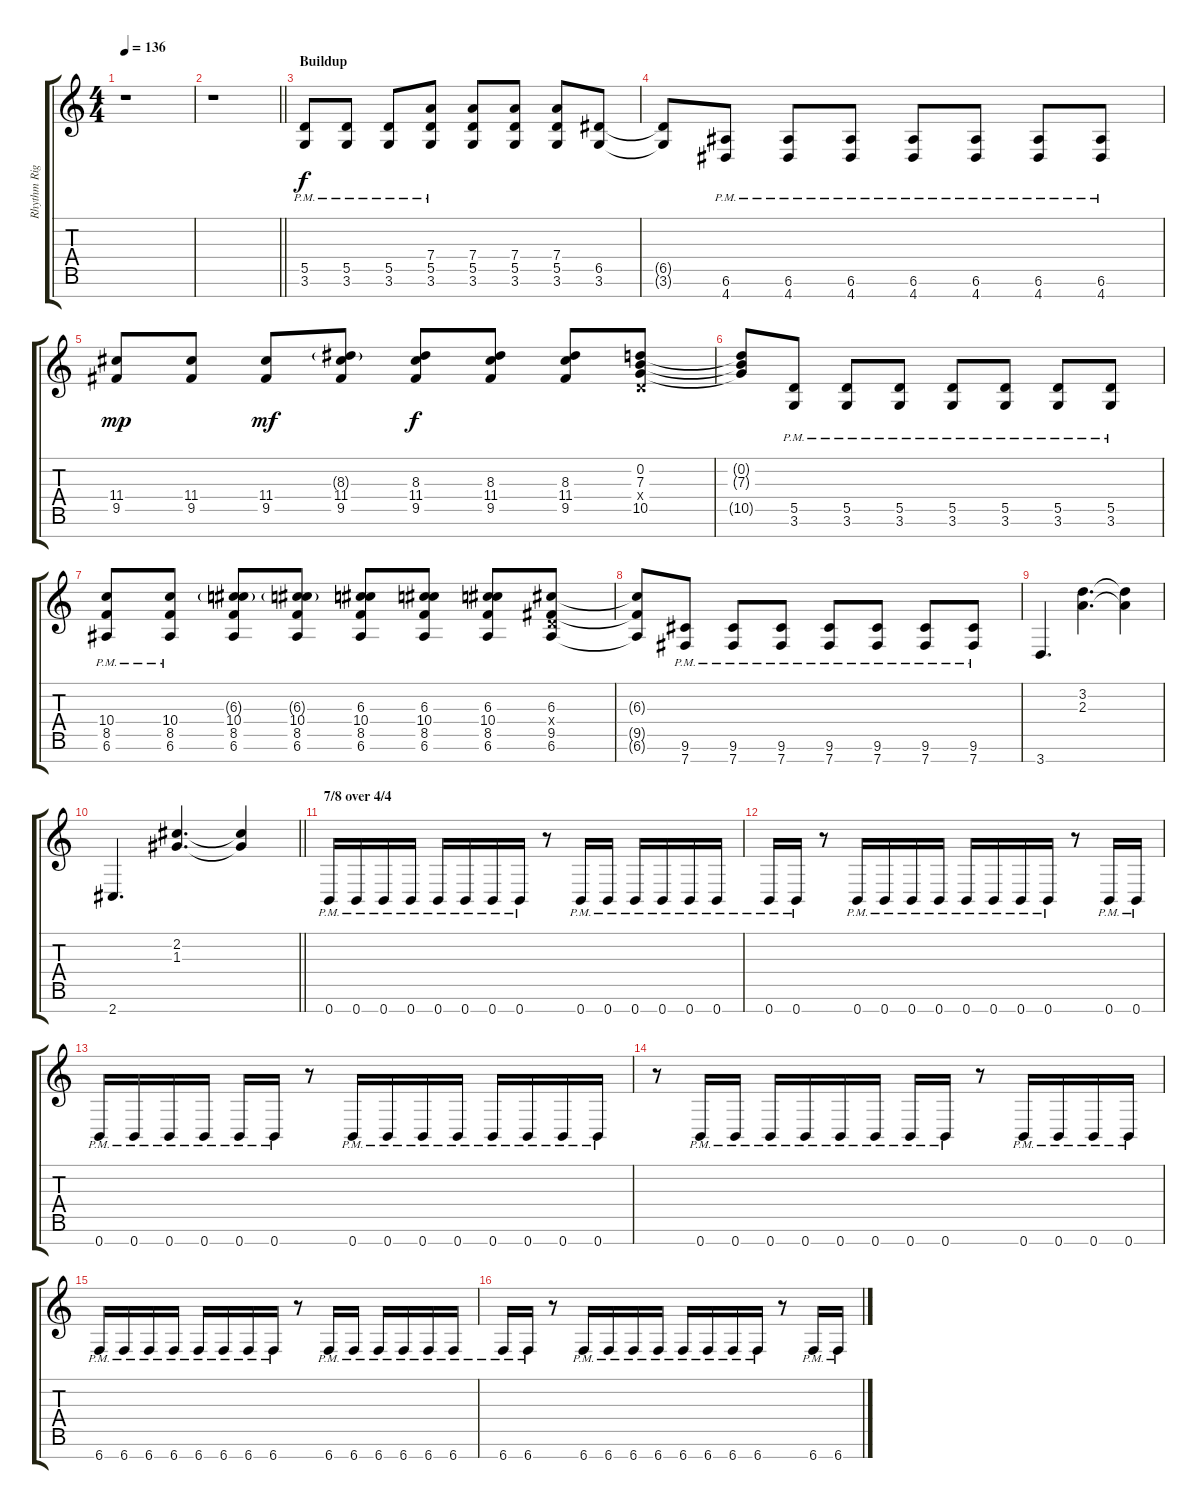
\track ("Rhythm Right" "Rhythm Rig") {instrument distortionguitar}
\staff {score tabs}
\tuning (E4 B3 G3 D3 A2 E2 B1) {hide}
\ts (4 4)
\tempo 136
\clef g2
\ks c
r.1{dy f} |
\barLineRight lightlight
r.1 |
\section ("" "Buildup")
(5.5{pm} 3.6{pm}).8 (5.5{pm} 3.6{pm}).8 (5.5{pm} 3.6{pm}).8 (7.4{pm} 5.5{pm} 3.6{pm}).8 (7.4 5.5 3.6).8 (7.4 5.5 3.6).8 (7.4 5.5 3.6).8 (6.5 3.6).8 |
(6.5{t} 3.6{t}).8 (6.6{pm} 4.7{pm}).8 (6.6{pm} 4.7{pm}).8 (6.6{pm} 4.7{pm}).8 (6.6{pm} 4.7{pm}).8 (6.6{pm} 4.7{pm}).8 (6.6{pm} 4.7{pm}).8 (6.6{pm} 4.7{pm}).8 |
(11.4 9.5).8{dy mp} (11.4 9.5).8 (11.4 9.5).8{dy mf} (8.3{g} 11.4 9.5).8 (8.3 11.4 9.5).8{dy f} (8.3 11.4 9.5).8 (8.3 11.4 9.5).8 (0.2 7.3 0.4{x} 10.5).8 |
(0.2{t} 7.3{t} 10.5{t}).8 (5.5{pm} 3.6{pm}).8 (5.5{pm} 3.6{pm}).8 (5.5{pm} 3.6{pm}).8 (5.5{pm} 3.6{pm}).8 (5.5{pm} 3.6{pm}).8 (5.5{pm} 3.6{pm}).8 (5.5{pm} 3.6{pm}).8 |
(10.4{pm} 8.5{pm} 6.6{pm}).8 (10.4{pm} 8.5{pm} 6.6{pm}).8 (6.3{g} 10.4 8.5 6.6).8 (6.3{g} 10.4 8.5 6.6).8 (6.3 10.4 8.5 6.6).8 (6.3 10.4 8.5 6.6).8 (6.3 10.4 8.5 6.6).8 (6.3 0.4{x} 9.5 6.6).8 |
(6.3{t} 9.5{t} 6.6{t}).8 (9.6{pm} 7.7{pm}).8 (9.6{pm} 7.7{pm}).8 (9.6{pm} 7.7{pm}).8 (9.6{pm} 7.7{pm}).8 (9.6{pm} 7.7{pm}).8 (9.6{pm} 7.7{pm}).8 (9.6{pm} 7.7{pm}).8 |
3.7.4{d} (3.2 2.3).4{d} (3.2{t} 2.3{t}).4 |
\barLineRight lightlight
2.7.4{d} (2.2 1.3).4{d} (2.2{t} 1.3{t}).4 |
\section ("" "7/8 over 4/4")
0.7{pm}.16 0.7{pm}.16 0.7{pm}.16 0.7{pm}.16 0.7{pm}.16 0.7{pm}.16 0.7{pm}.16 0.7{pm}.16 r.8 0.7{pm}.16 0.7{pm}.16 0.7{pm}.16 0.7{pm}.16 0.7{pm}.16 0.7{pm}.16 |
0.7{pm}.16 0.7{pm}.16 r.8 0.7{pm}.16 0.7{pm}.16 0.7{pm}.16 0.7{pm}.16 0.7{pm}.16 0.7{pm}.16 0.7{pm}.16 0.7{pm}.16 r.8 0.7{pm}.16 0.7{pm}.16 |
0.7{pm}.16 0.7{pm}.16 0.7{pm}.16 0.7{pm}.16 0.7{pm}.16 0.7{pm}.16 r.8 0.7{pm}.16 0.7{pm}.16 0.7{pm}.16 0.7{pm}.16 0.7{pm}.16 0.7{pm}.16 0.7{pm}.16 0.7{pm}.16 |
r.8 0.7{pm}.16 0.7{pm}.16 0.7{pm}.16 0.7{pm}.16 0.7{pm}.16 0.7{pm}.16 0.7{pm}.16 0.7{pm}.16 r.8 0.7{pm}.16 0.7{pm}.16 0.7{pm}.16 0.7{pm}.16 |
6.7{pm}.16 6.7{pm}.16 6.7{pm}.16 6.7{pm}.16 6.7{pm}.16 6.7{pm}.16 6.7{pm}.16 6.7{pm}.16 r.8 6.7{pm}.16 6.7{pm}.16 6.7{pm}.16 6.7{pm}.16 6.7{pm}.16 6.7{pm}.16 |
6.7{pm}.16 6.7{pm}.16 r.8 6.7{pm}.16 6.7{pm}.16 6.7{pm}.16 6.7{pm}.16 6.7{pm}.16 6.7{pm}.16 6.7{pm}.16 6.7{pm}.16 r.8 6.7{pm}.16 6.7{pm}.16
